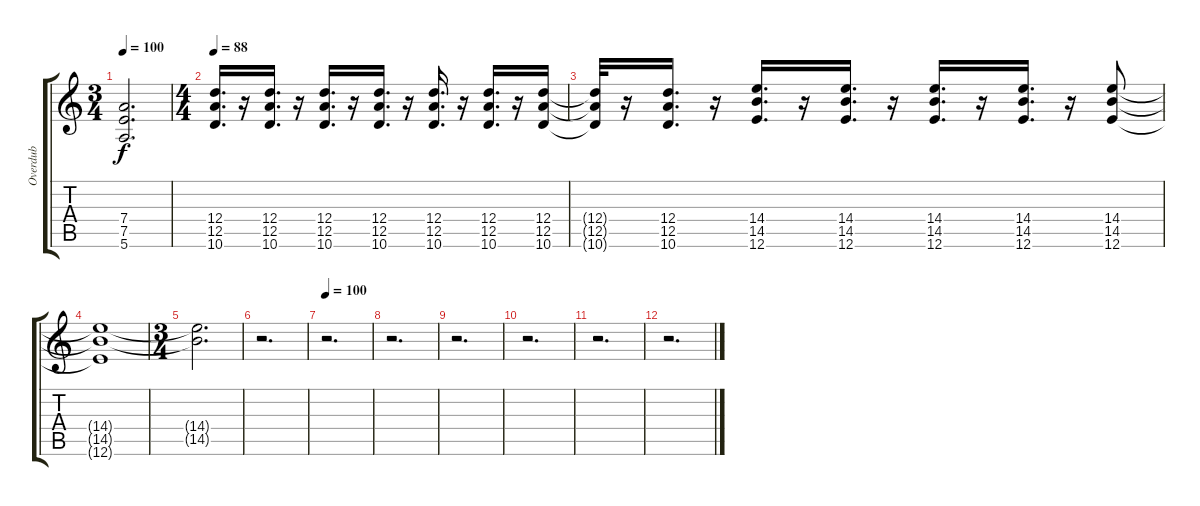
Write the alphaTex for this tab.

\track ("Overdub" "Overdub") {instrument distortionguitar}
\staff {score tabs}
\tuning (E4 B3 G3 D3 A2 E2) {hide}
\ts (3 4)
\tempo 100
\clef g2
\ks c
(7.4{t} 7.5{t} 5.6{t}).2{d dy f} |
\ts (4 4)
\tempo 88
(12.4 12.5 10.6).16{d} r.16 (12.4 12.5 10.6).16{d} r.16 (12.4 12.5 10.6).16{d} r.16 (12.4 12.5 10.6).16{d} r.16 (12.4 12.5 10.6).16{d} r.16 (12.4 12.5 10.6).16{d} r.16 (12.4 12.5 10.6).16 |
(12.4{t} 12.5{t} 10.6{t}).32 r.16 (12.4 12.5 10.6).16{d} r.16 (14.4 14.5 12.6).16{d} r.16 (14.4 14.5 12.6).16{d} r.16 (14.4 14.5 12.6).16{d} r.16 (14.4 14.5 12.6).16{d} r.16 (14.4 14.5 12.6).8 |
(14.4{t} 14.5{t} 12.6{t}).1 |
\ts (3 4)
(14.4{t} 14.5{t}).2{d} |
r.2{d} |
\tempo 100
r.2{d} |
r.2{d} |
r.2{d} |
r.2{d} |
r.2{d} |
r.2{d}
